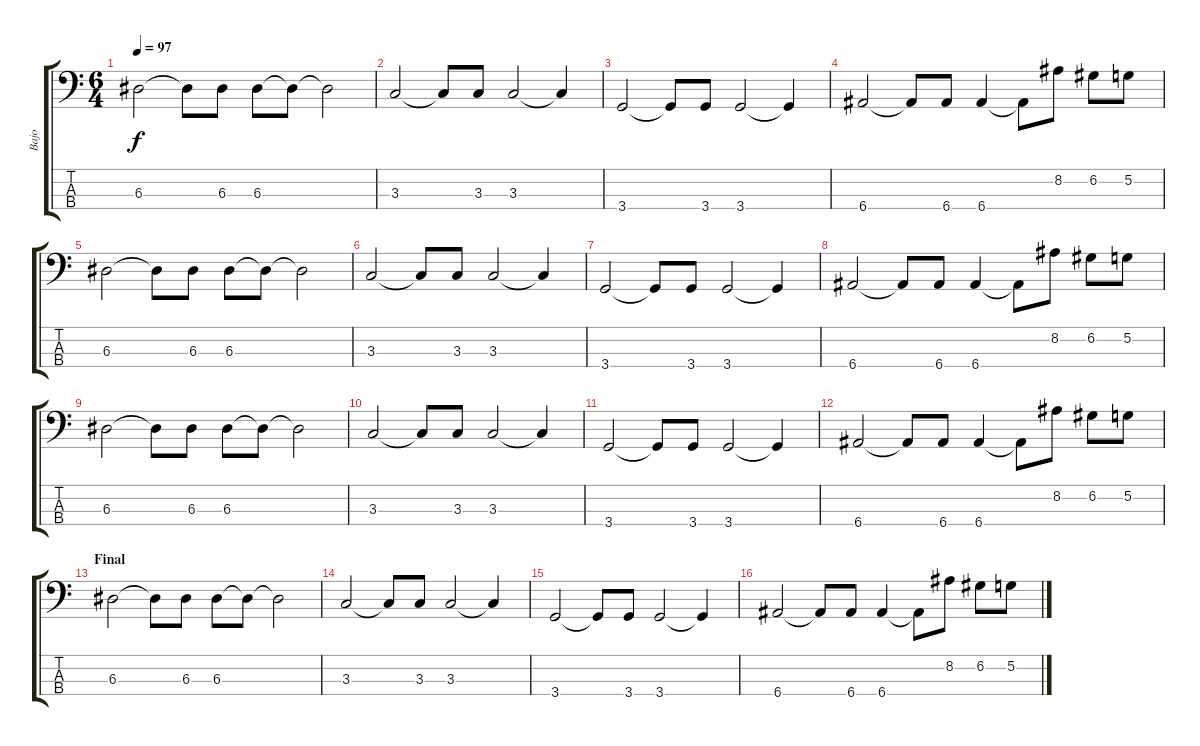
\track ("Bajo" "Bajo") {instrument electricbasspick}
\staff {score tabs}
\tuning (G2 D2 A1 E1) {hide}
\ts (6 4)
\tempo 97
\clef f4
\ks c
6.3.2{dy f} 6.3{t}.8 6.3.8 6.3.8 6.3{t}.8 6.3{t}.2 |
3.3.2 3.3{t}.8 3.3.8 3.3.2 3.3{t}.4 |
3.4.2 3.4{t}.8 3.4.8 3.4.2 3.4{t}.4 |
6.4.2 6.4{t}.8 6.4.8 6.4.4 6.4{t}.8 8.2.8 6.2.8 5.2.8 |
6.3.2 6.3{t}.8 6.3.8 6.3.8 6.3{t}.8 6.3{t}.2 |
3.3.2 3.3{t}.8 3.3.8 3.3.2 3.3{t}.4 |
3.4.2 3.4{t}.8 3.4.8 3.4.2 3.4{t}.4 |
6.4.2 6.4{t}.8 6.4.8 6.4.4 6.4{t}.8 8.2.8 6.2.8 5.2.8 |
6.3.2 6.3{t}.8 6.3.8 6.3.8 6.3{t}.8 6.3{t}.2 |
3.3.2 3.3{t}.8 3.3.8 3.3.2 3.3{t}.4 |
3.4.2 3.4{t}.8 3.4.8 3.4.2 3.4{t}.4 |
6.4.2 6.4{t}.8 6.4.8 6.4.4 6.4{t}.8 8.2.8 6.2.8 5.2.8 |
\section ("" "Final")
6.3.2 6.3{t}.8 6.3.8 6.3.8 6.3{t}.8 6.3{t}.2 |
3.3.2 3.3{t}.8 3.3.8 3.3.2 3.3{t}.4 |
3.4.2 3.4{t}.8 3.4.8 3.4.2 3.4{t}.4 |
6.4.2 6.4{t}.8 6.4.8 6.4.4 6.4{t}.8 8.2.8 6.2.8 5.2.8
